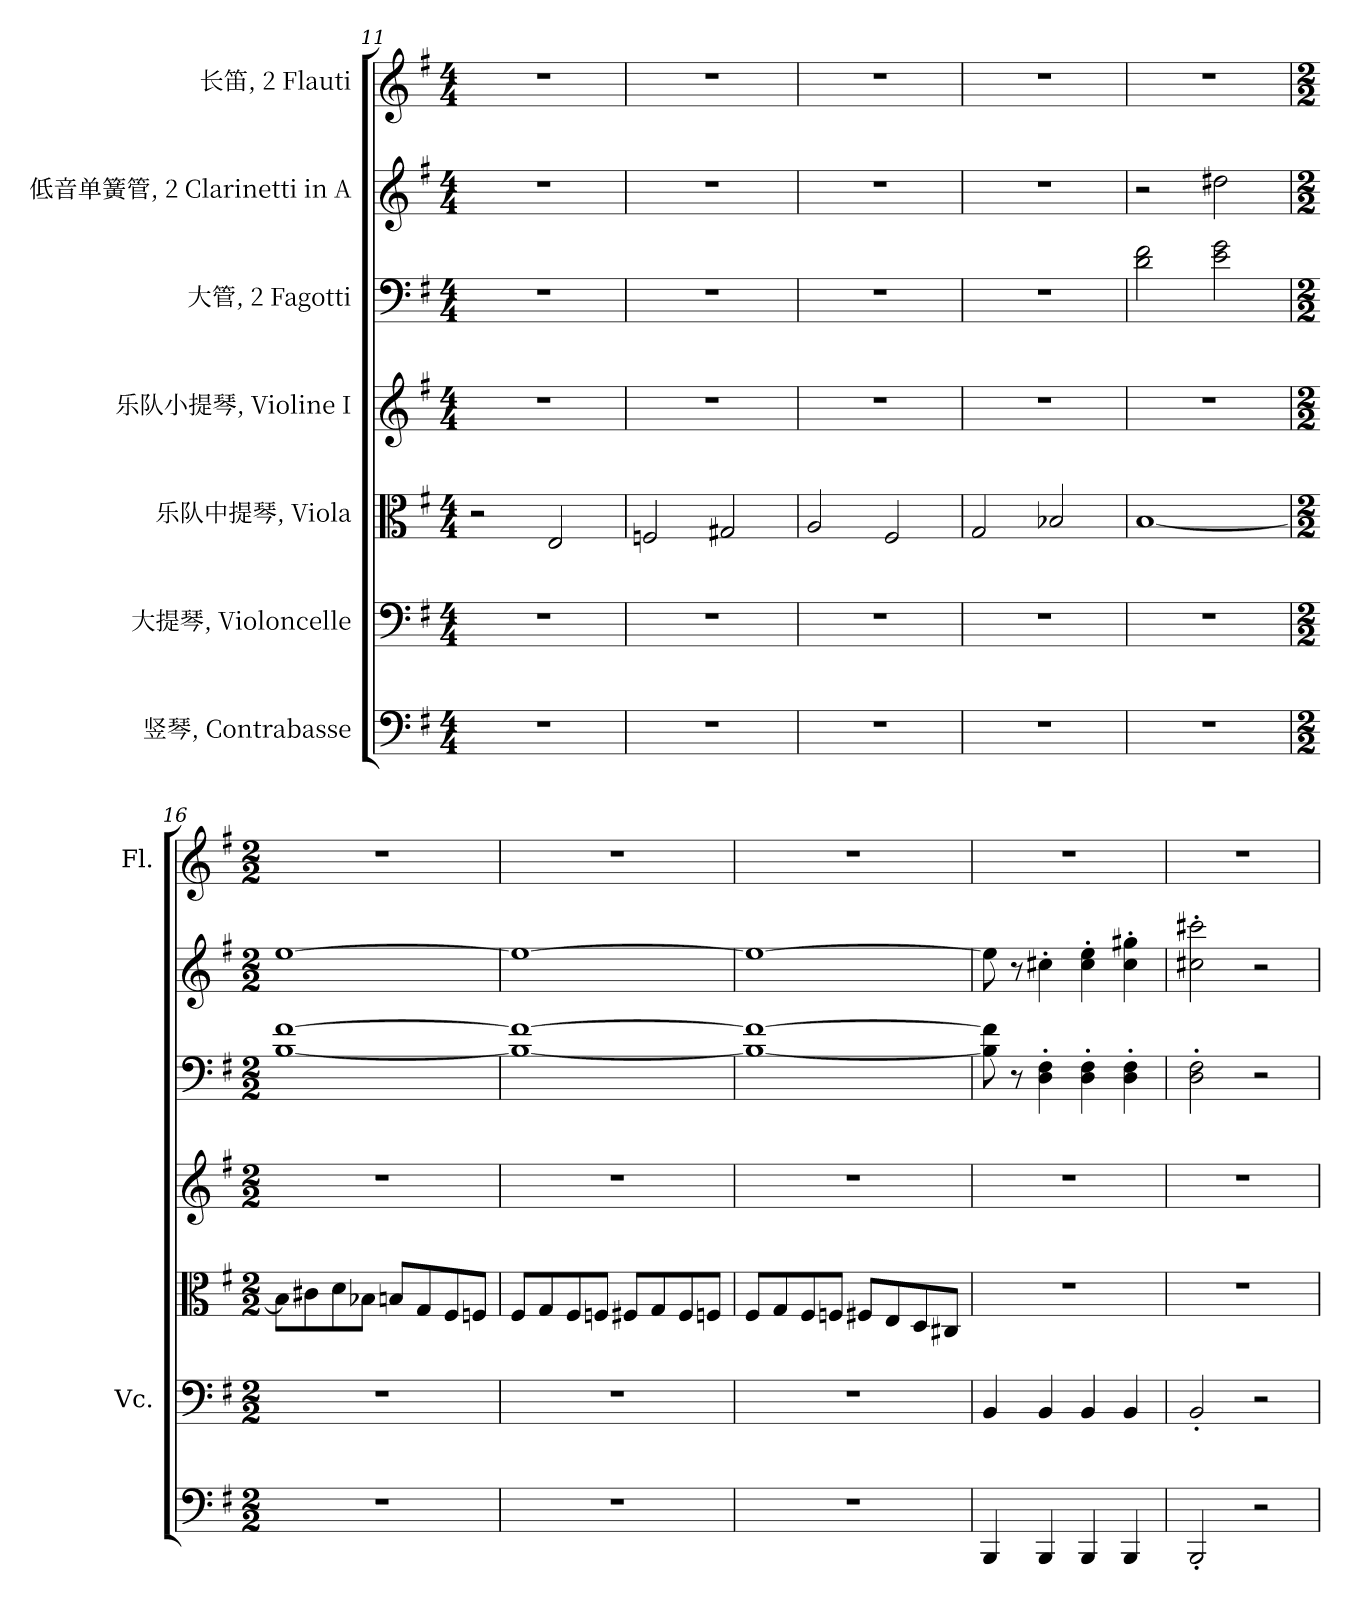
**kern	**kern	**kern	**kern	**kern	**kern	**kern
*part7	*part6	*part5	*part4	*part3	*part2	*part1
*staff7	*staff6	*staff5	*staff4	*staff3	*staff2	*staff1
*I"竖琴, Contrabasse	*I"大提琴, Violoncelle	*I"乐队中提琴, Viola	*I"乐队小提琴, Violine I	*I"大管, 2 Fagotti	*I"低音单簧管, 2 Clarinetti in A	*I"长笛, 2 Flauti
*	*I'Vc.	*	*	*	*	*I'Fl.
*clefF4	*clefF4	*clefC3	*clefG2	*clefF4	*clefG2	*clefG2
*	*	*	*	*	*ITrd1c2	*
*k[f#]	*k[f#]	*k[f#]	*k[f#]	*k[f#]	*k[b-]	*k[f#]
*M4/4	*M4/4	*M4/4	*M4/4	*M4/4	*M4/4	*M4/4
*MM62	*MM62	*MM62	*MM62	*MM62	*MM62	*MM62
=11	=11	=11	=11	=11	=11	=11
1r	1r	2r	1r	1r	1r	1r
.	.	2E/	.	.	.	.
=12	=12	=12	=12	=12	=12	=12
1r	1r	2Fn/	1r	1r	1r	1r
.	.	2G#X/	.	.	.	.
=13	=13	=13	=13	=13	=13	=13
1r	1r	2A/	1r	1r	1r	1r
.	.	2F#/	.	.	.	.
!!LO:PB:g=z
=14	=14	=14	=14	=14	=14	=14
1r	1r	2G/	1r	1r	1r	1r
.	.	2B-X/	.	.	.	.
=15	=15	=15	=15	=15	=15	=15
1r	1r	[1B	1r	2d\ 2f#\	2r	1r
.	.	.	.	2e\ 2g\	2cc#X\	.
=16	=16	=16	=16	=16	=16	=16
*M2/2	*M2/2	*M2/2	*M2/2	*M2/2	*M2/2	*M2/2
*	*	*	*	*	*	*MM249
1r	1r	8B\L]	1r	[1B [1f#	[1dd	1r
.	.	8c#X\	.	.	.	.
.	.	8d\	.	.	.	.
.	.	8B-X\J	.	.	.	.
.	.	8Bn/L	.	.	.	.
.	.	8G/	.	.	.	.
.	.	8F#/	.	.	.	.
.	.	8Fn/J	.	.	.	.
=17	=17	=17	=17	=17	=17	=17
1r	1r	8F#/L	1r	1B_ 1f#_	1dd_	1r
.	.	8G/	.	.	.	.
.	.	8F#/	.	.	.	.
.	.	8Fn/J	.	.	.	.
.	.	8F#X/L	.	.	.	.
.	.	8G/	.	.	.	.
.	.	8F#/	.	.	.	.
.	.	8Fn/J	.	.	.	.
=18	=18	=18	=18	=18	=18	=18
1r	1r	8F#/L	1r	1B_ 1f#_	1dd_	1r
.	.	8G/	.	.	.	.
.	.	8F#/	.	.	.	.
.	.	8Fn/J	.	.	.	.
.	.	8F#X/L	.	.	.	.
.	.	8E/	.	.	.	.
.	.	8D/	.	.	.	.
.	.	8C#X/J	.	.	.	.
!!LO:PB:g=z
=19	=19	=19	=19	=19	=19	=19
*	*	*	*	*	*	*MM215
4BBB/	4BB/	1r	1r	8B\] 8f#\]	8dd\]	1r
.	.	.	.	8r	8r	.
4BBB/	4BB/	.	.	4D\' 4F#\'	4bn'\	.
4BBB/	4BB/	.	.	4D\' 4F#\'	4b\' 4dd\'	.
4BBB/	4BB/	.	.	4D\' 4F#\'	4b\' 4ff#X\'	.
=20	=20	=20	=20	=20	=20	=20
*	*	*	*	*	*	*MM149
2BBB'/	2BB'/	1r	1r	2D\' 2F#\'	2bn\' 2bbn\'	1r
2r	2r	.	.	2r	2r	.
=	=	=	=	=	=	=
*-	*-	*-	*-	*-	*-	*-
